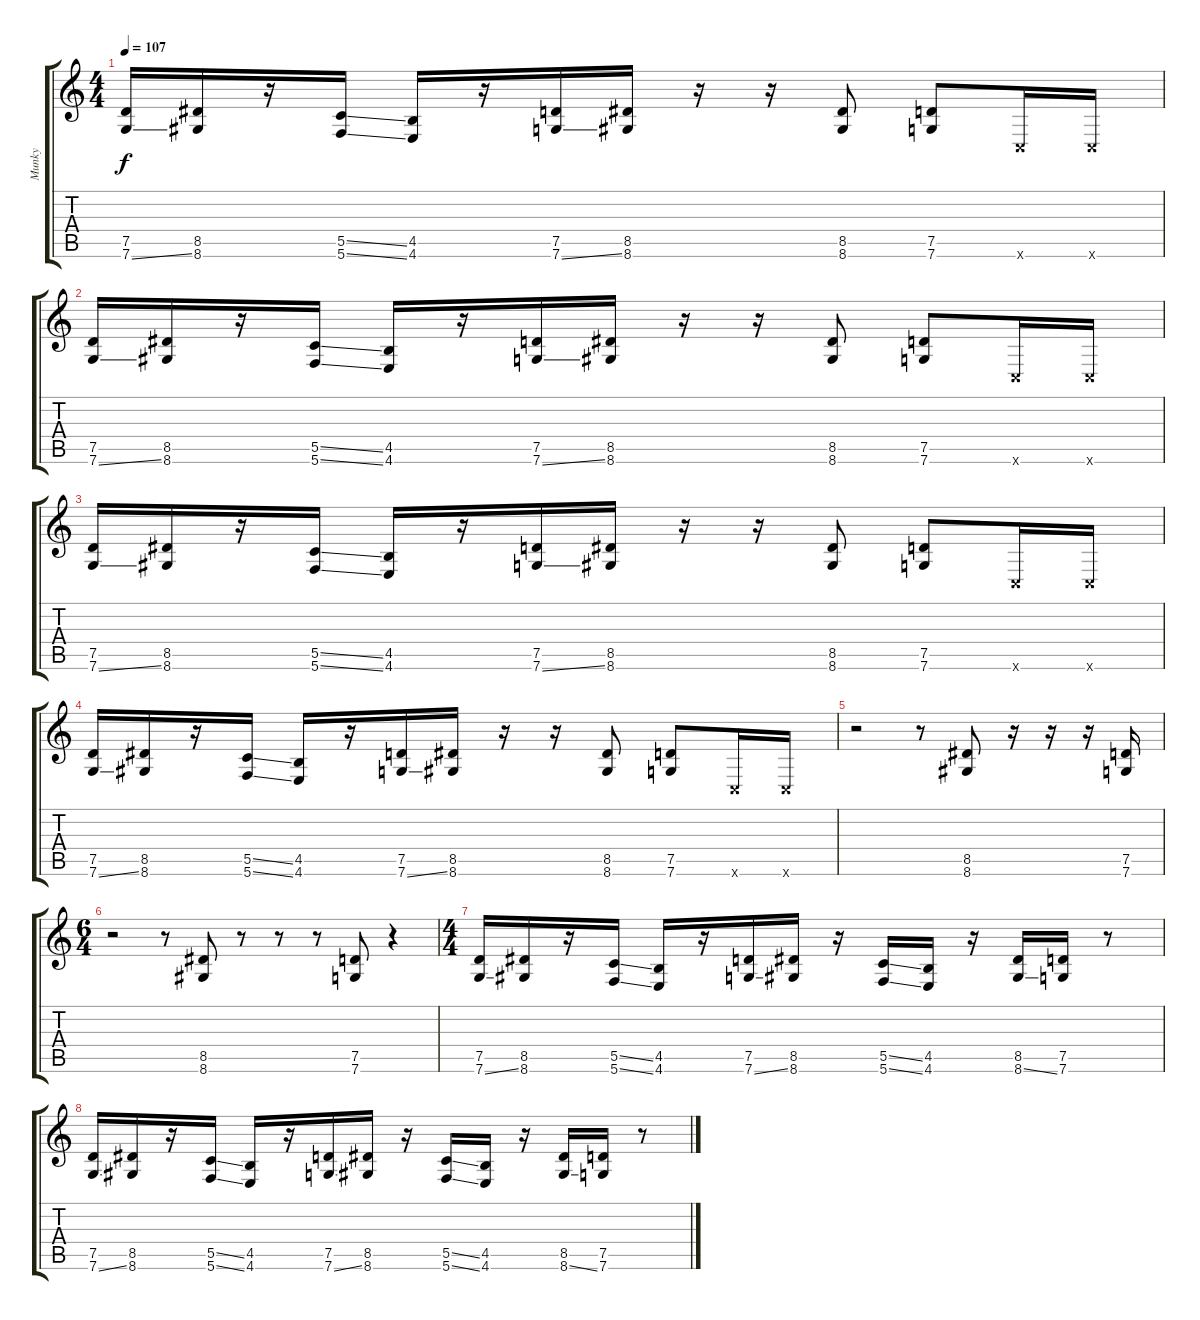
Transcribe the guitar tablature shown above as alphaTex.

\track ("Munky" "Munky") {instrument distortionguitar}
\staff {score tabs}
\tuning (D4 A3 F3 C3 G2 C2) {hide}
\ts (4 4)
\tempo 107
\clef g2
\ks c
(7.5 7.6{ss}).16{dy f instrument distortionguitar} (8.5 8.6).16 r.16 (5.5{ss} 5.6{ss}).16 (4.5 4.6).16 r.16 (7.5 7.6{ss}).16 (8.5 8.6).16 r.16 r.16 (8.5 8.6).8 (7.5 7.6).8 0.6{x}.16 0.6{x}.16 |
(7.5 7.6{ss}).16 (8.5 8.6).16 r.16 (5.5{ss} 5.6{ss}).16 (4.5 4.6).16 r.16 (7.5 7.6{ss}).16 (8.5 8.6).16 r.16 r.16 (8.5 8.6).8 (7.5 7.6).8 0.6{x}.16 0.6{x}.16 |
(7.5 7.6{ss}).16 (8.5 8.6).16 r.16 (5.5{ss} 5.6{ss}).16 (4.5 4.6).16 r.16 (7.5 7.6{ss}).16 (8.5 8.6).16 r.16 r.16 (8.5 8.6).8 (7.5 7.6).8 0.6{x}.16 0.6{x}.16 |
(7.5 7.6{ss}).16 (8.5 8.6).16 r.16 (5.5{ss} 5.6{ss}).16 (4.5 4.6).16 r.16 (7.5 7.6{ss}).16 (8.5 8.6).16 r.16 r.16 (8.5 8.6).8 (7.5 7.6).8 0.6{x}.16 0.6{x}.16 |
r.2 r.8 (8.5 8.6).8 r.16 r.16 r.16 (7.5 7.6).16 |
\ts (6 4)
r.2 r.8 (8.5 8.6).8 r.8 r.8 r.8 (7.5 7.6).8 r.4 |
\ts (4 4)
(7.5 7.6{ss}).16 (8.5 8.6).16 r.16 (5.5{ss} 5.6{ss}).16 (4.5 4.6).16 r.16 (7.5 7.6{ss}).16 (8.5 8.6).16 r.16 (5.5{ss} 5.6{ss}).16 (4.5 4.6).16 r.16 (8.5 8.6{ss}).16 (7.5 7.6).16 r.8 |
(7.5 7.6{ss}).16 (8.5 8.6).16 r.16 (5.5{ss} 5.6{ss}).16 (4.5 4.6).16 r.16 (7.5 7.6{ss}).16 (8.5 8.6).16 r.16 (5.5{ss} 5.6{ss}).16 (4.5 4.6).16 r.16 (8.5 8.6{ss}).16 (7.5 7.6).16 r.8
